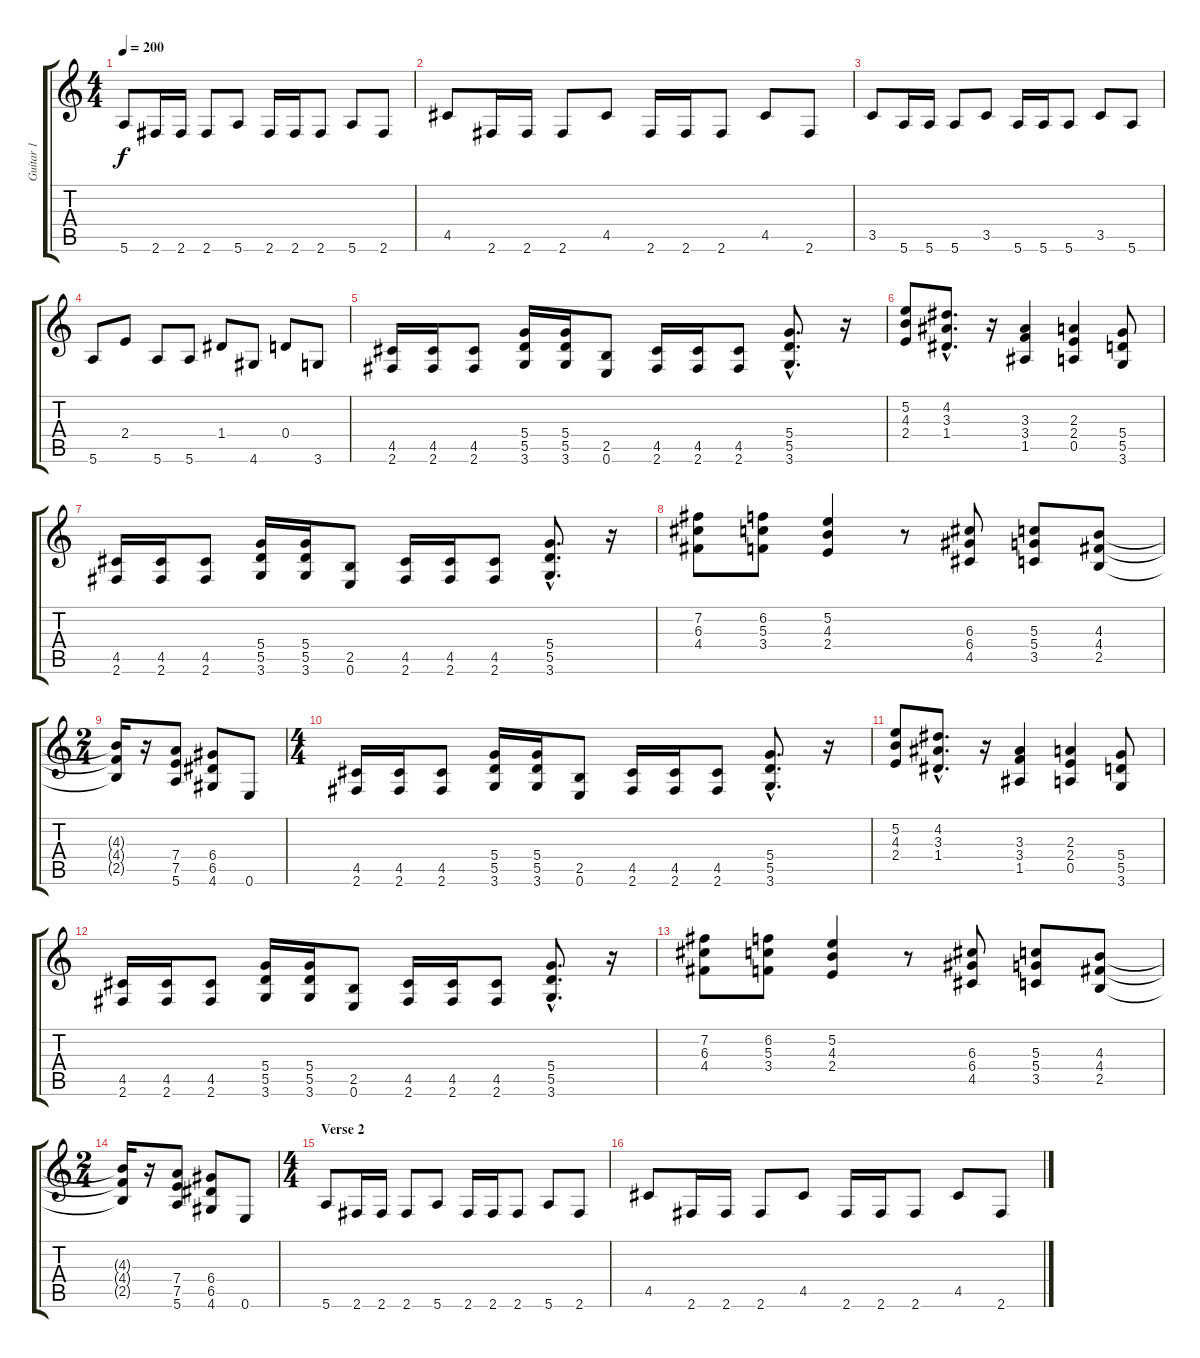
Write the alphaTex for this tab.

\track ("Guitar 1" "Guitar 1") {instrument overdrivenguitar}
\staff {score tabs}
\tuning (E4 B3 G3 D3 A2 E2) {hide}
\ts (4 4)
\tempo 200
\clef g2
\ks c
5.6.8{dy f} 2.6.16 2.6.16 2.6.8 5.6.8 2.6.16 2.6.16 2.6.8 5.6.8 2.6.8 |
4.5.8 2.6.16 2.6.16 2.6.8 4.5.8 2.6.16 2.6.16 2.6.8 4.5.8 2.6.8 |
3.5.8 5.6.16 5.6.16 5.6.8 3.5.8 5.6.16 5.6.16 5.6.8 3.5.8 5.6.8 |
5.6.8 2.4.8 5.6.8 5.6.8 1.4.8 4.6.8 0.4.8 3.6.8 |
(4.5 2.6).16 (4.5 2.6).16 (4.5 2.6).8 (5.4 5.5 3.6).16 (5.4 5.5 3.6).16 (2.5 0.6).8 (4.5 2.6).16 (4.5 2.6).16 (4.5 2.6).8 (5.4{hac} 5.5{hac} 3.6{hac}).8{d} r.16 |
(5.2 4.3 2.4).8 (4.2{hac} 3.3{hac} 1.4{hac}).8{d} r.16 (3.3 3.4 1.5).4 (2.3 2.4 0.5).4 (5.4 5.5 3.6).8 |
(4.5 2.6).16 (4.5 2.6).16 (4.5 2.6).8 (5.4 5.5 3.6).16 (5.4 5.5 3.6).16 (2.5 0.6).8 (4.5 2.6).16 (4.5 2.6).16 (4.5 2.6).8 (5.4{hac} 5.5{hac} 3.6{hac}).8{d} r.16 |
(7.2 6.3 4.4).8 (6.2 5.3 3.4).8 (5.2 4.3 2.4).4 r.8 (6.3 6.4 4.5).8 (5.3 5.4 3.5).8 (4.3 4.4 2.5).8 |
\ts (2 4)
(4.3{t} 4.4{t} 2.5{t}).16 r.16 (7.4 7.5 5.6).8 (6.4 6.5 4.6).8 0.6.8 |
\ts (4 4)
(4.5 2.6).16 (4.5 2.6).16 (4.5 2.6).8 (5.4 5.5 3.6).16 (5.4 5.5 3.6).16 (2.5 0.6).8 (4.5 2.6).16 (4.5 2.6).16 (4.5 2.6).8 (5.4{hac} 5.5{hac} 3.6{hac}).8{d} r.16 |
(5.2 4.3 2.4).8 (4.2{hac} 3.3{hac} 1.4{hac}).8{d} r.16 (3.3 3.4 1.5).4 (2.3 2.4 0.5).4 (5.4 5.5 3.6).8 |
(4.5 2.6).16 (4.5 2.6).16 (4.5 2.6).8 (5.4 5.5 3.6).16 (5.4 5.5 3.6).16 (2.5 0.6).8 (4.5 2.6).16 (4.5 2.6).16 (4.5 2.6).8 (5.4{hac} 5.5{hac} 3.6{hac}).8{d} r.16 |
(7.2 6.3 4.4).8 (6.2 5.3 3.4).8 (5.2 4.3 2.4).4 r.8 (6.3 6.4 4.5).8 (5.3 5.4 3.5).8 (4.3 4.4 2.5).8 |
\ts (2 4)
(4.3{t} 4.4{t} 2.5{t}).16 r.16 (7.4 7.5 5.6).8 (6.4 6.5 4.6).8 0.6.8 |
\ts (4 4)
\section ("" "Verse 2")
5.6.8 2.6.16 2.6.16 2.6.8 5.6.8 2.6.16 2.6.16 2.6.8 5.6.8 2.6.8 |
4.5.8 2.6.16 2.6.16 2.6.8 4.5.8 2.6.16 2.6.16 2.6.8 4.5.8 2.6.8
